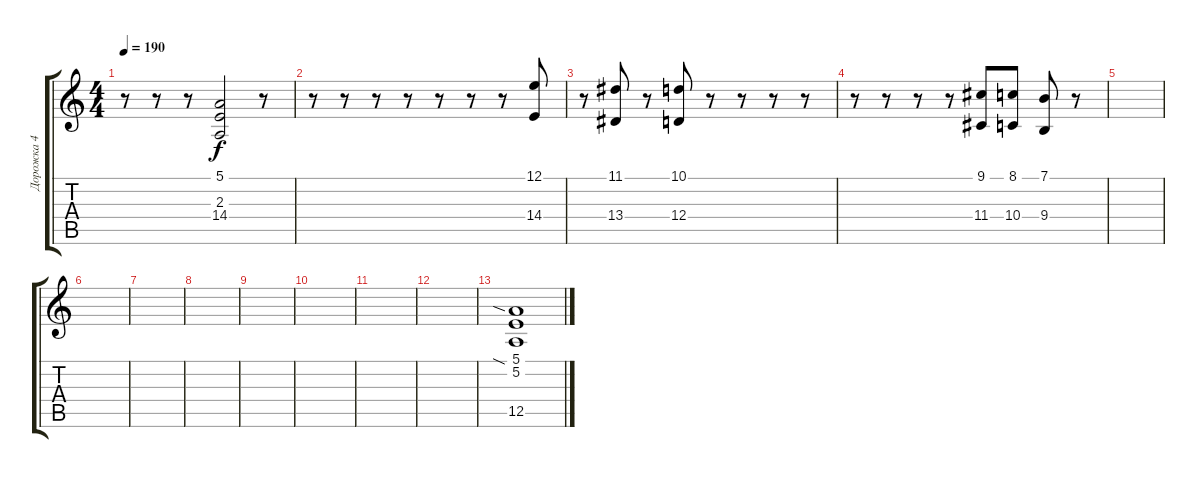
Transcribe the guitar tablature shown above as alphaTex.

\track ("Дорожка 4" "Дорожка 4") {instrument brasssection}
\staff {score tabs}
\tuning (E4 B3 G3 D3 A2 E2) {hide}
\ts (4 4)
\tempo 190
\clef g2
\ks c
r.8{dy f} r.8 r.8 (5.1 2.3 14.4).2 r.8 |
r.8 r.8 r.8 r.8 r.8 r.8 r.8 (12.1 14.4).8 |
r.8 (11.1 13.4).8 r.8 (10.1 12.4).8 r.8 r.8 r.8 r.8 |
r.8 r.8 r.8 r.8 (9.1 11.4).8 (8.1 10.4).8 (7.1 9.4).8 r.8 |
|
|
|
|
|
|
|
|
(5.1{sia} 5.2 12.5).1
